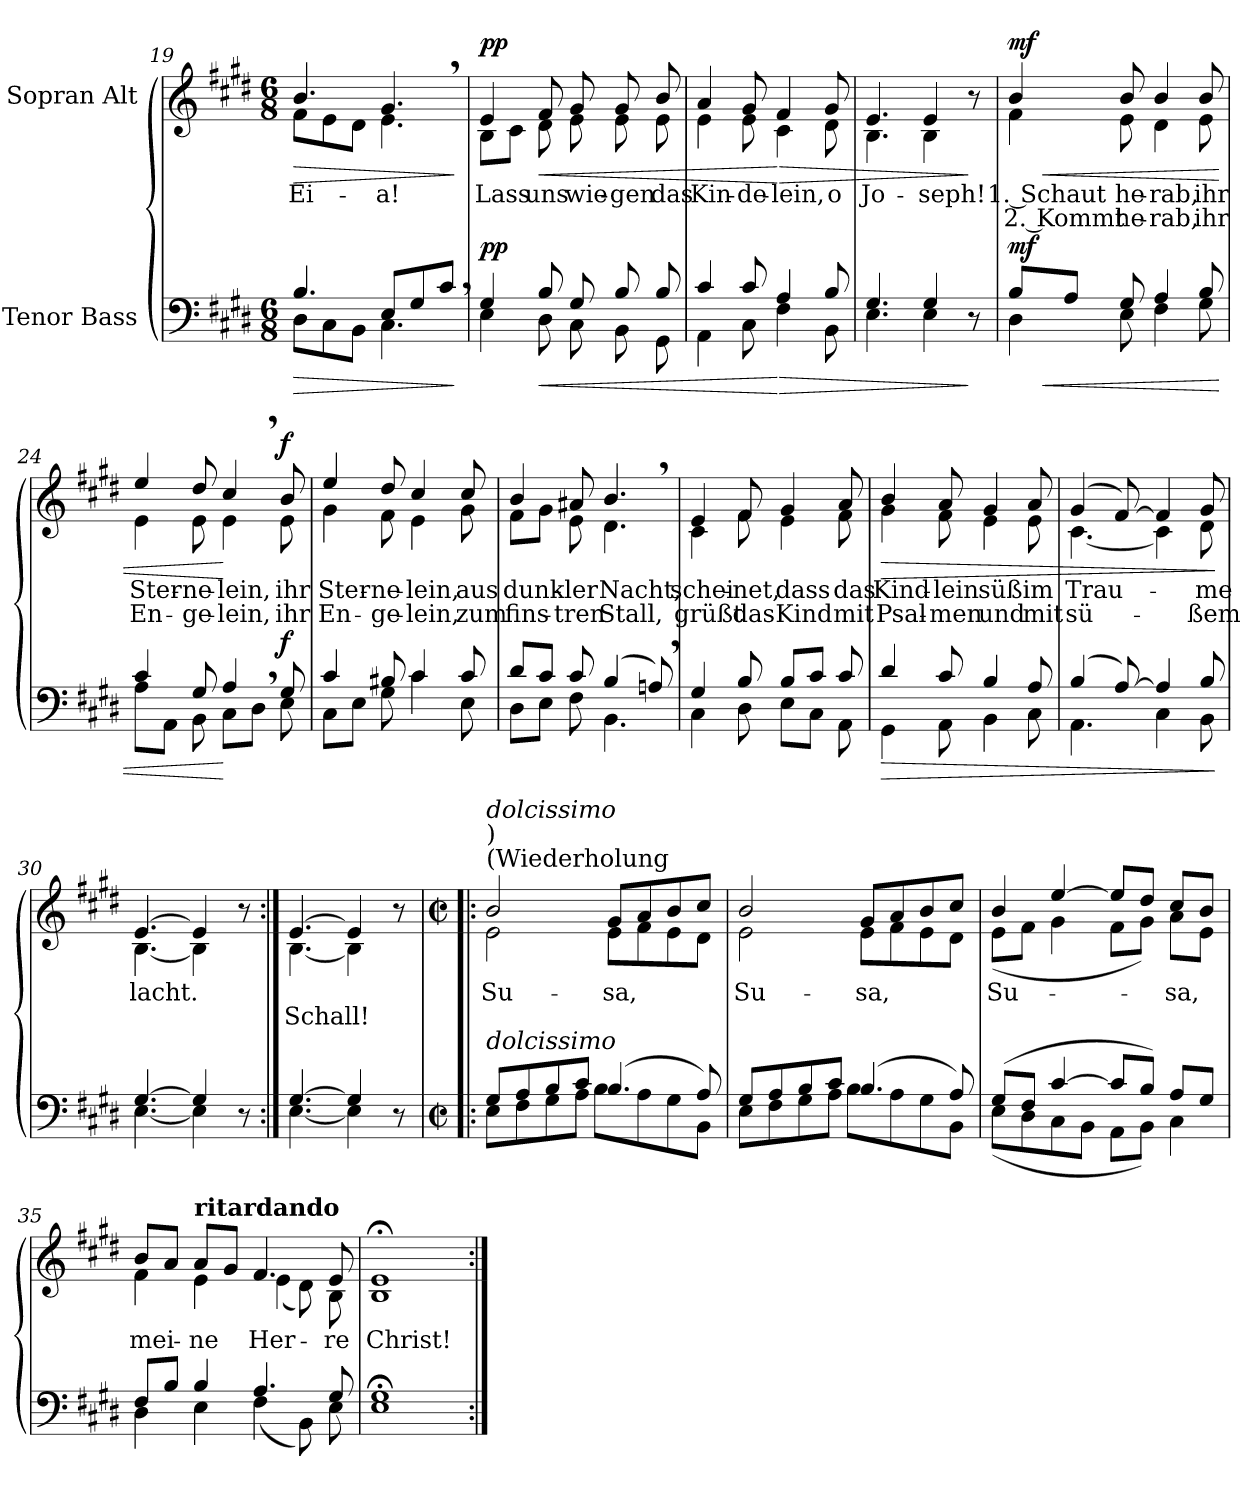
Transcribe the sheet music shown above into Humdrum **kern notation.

**kern	**dynam	**kern	**text	**text	**dynam
*part2	*part2	*part1	*part1	*part1	*part1
*staff2	*staff2	*staff1	*staff1	*staff1	*staff1
*I"Tenor Bass	*	*I"Sopran Alt	*	*	*
*clefF4	*	*clefG2	*	*	*
*k[f#c#g#d#]	*	*k[f#c#g#d#]	*	*	*
*M6/8	*	*M6/8	*	*	*
=19	=19	=19	=19	=19	=19
!	!LO:HP:b	!	!	!	!LO:HP:b
*^	*	*^	*	*	*
4.B/	8D#\L	>	4.b/	8f#\L	Ei-	.	>
.	8C#\	.	.	8e\	.	.	.
.	8BB\J	.	.	8d#\J	.	.	.
8E/L	4.C#\	.	4.g#,/	4.e\	-a!	.	.
8G#/	.	.	.	.	.	.	.
8c#,/J	.	.	.	.	.	.	.
*v	*v	*	*	*	*	*	*
*	*	*v	*v	*	*	*
.	]	.	.	.	]
=20	=20	=20	=20	=20	=20
*^	*	*^	*	*	*
!	!	!LO:DY:a	!	!	!	!	!LO:DY:a
4G#/	4E\	pp	4e/	8B\L	Lass	.	pp
.	.	.	.	8c#\J	.	.	.
!	!	!LO:HP:b	!	!	!	!	!LO:HP:b
8B/	8D#\	<	8f#/	8d#\	uns	.	<
8G#/	8C#\	.	8g#/	8e\	wie-	.	.
8B/	8BB\	.	8g#/	8e\	-gen	.	.
8B/	8GG#\	.	8b/	8e\	das	.	.
=21	=21	=21	=21	=21	=21	=21	=21
4c#/	4AA\	.	4a/	4e\	Kin-	.	.
8c#/	8C#\	.	8g#/	8e\	-de-	.	.
!	!	!LO:HP:n=1:b	!	!	!	!	!LO:HP:n=1:b
4A/	4F#\	[ >	4f#/	4c#\	-lein,	.	[ >
8B/	8BB\	.	8g#/	8d#\	o	.	.
=22	=22	=22	=22	=22	=22	=22	=22
4.G#/	4.E\	.	4.e/	4.B\	Jo-	.	.
4G#/	4E\	.	4e/	4B\	-seph!	.	.
8r	8ryy	]	8r	8ryy	.	.	]
!!LO:LB:g=z	!!
=23	=23	=23	=23	=23	=23	=23	=23
!	!	!LO:HP:b	!	!	!	!	!LO:HP:b
!	!	!LO:DY:n=1:a	!	!	!	!	!LO:DY:n=1:a
8B/L	4D#\	< mf	4b/	4f#\	1. Schaut	2. Kommt	< mf
8A/J	.	.	.	.	.	.	.
8G#/	8E\	.	8b/	8e\	he-	he-	.
4A/	4F#\	.	4b/	4d#\	-rab,	-rab,	.
8B/	8G#\	.	8b/	8e\	ihr	ihr	.
=24	=24	=24	=24	=24	=24	=24	=24
4c#/	8A\L	.	4ee/	4e\	Ster-	En-	.
.	8AA\J	.	.	.	.	.	.
8G#/	8BB\	.	8dd#/	8e\	-ne-	-ge-	.
4A,/	8C#\L	[	4cc#,/	4e\	-lein,	-lein,	[
.	8D#\J	.	.	.	.	.	.
!	!	!LO:DY:a	!	!	!	!	!LO:DY:a
8G#/	8E\	f	8b/	8e\	ihr	ihr	f
=25	=25	=25	=25	=25	=25	=25	=25
4c#/	8C#\L	.	4ee/	4g#\	Ster-	En-	.
.	8E\J	.	.	.	.	.	.
8B#X/	8G#\	.	8dd#/	8f#\	-ne-	-ge-	.
4c#/	4c#\	.	4cc#/	4e\	-lein,	-lein,	.
8c#/	8E\	.	8cc#/	8g#\	aus	zum	.
=26	=26	=26	=26	=26	=26	=26	=26
8d#/L	8D#\L	.	4b/	8f#\L	dunk-	fins-	.
8c#/J	8E\J	.	.	8g#\J	.	.	.
8c#/	8F#\	.	8a#X/	8e\	-ler	-tren	.
(4B/	4.BB\	.	4.b,/	4.d#\	Nacht,	Stall,	.
8An,/)	.	.	.	.	.	.	.
!!LO:LB:g=z	!!
=27	=27	=27	=27	=27	=27	=27	=27
4G#/	4C#\	.	4e/	4c#\	schei-	grüßt	.
8B/	8D#\	.	8f#/	8f#\	-net,	das	.
8B/L	8E\L	.	4g#/	4e\	dass	Kind	.
8c#/J	8C#\J	.	.	.	.	.	.
8c#/	8AA\	.	8a/	8f#\	das	mit	.
=28	=28	=28	=28	=28	=28	=28	=28
!	!	!LO:HP:b	!	!	!	!	!LO:HP:b
4d#/	4GG#\	>	4b/	4g#\	Kind-	Psal-	>
8c#/	8AA\	.	8a/	8f#\	-lein	-men	.
4B/	4BB\	.	4g#/	4e\	süß	und	.
8A/	8C#\	.	8a/	8e\	im	mit	.
=29	=29	=29	=29	=29	=29	=29	=29
(4B/	4.AA\	.	(4g#/	[4.c#\	Trau-	sü-	.
[8A/)	.	.	[8f#/)	.	.	.	.
4A/]	4C#\	.	4f#/]	4c#\]	.	.	.
8B/	8BB\	.	8g#/	8d#\	-me	-ßem	.
*v	*v	*	*	*	*	*	*
*	*	*v	*v	*	*	*
.	]	.	.	.	]
=30	=30	=30	=30	=30	=30
*^	*	*^	*	*	*
[4.G#/	[4.E\	.	[4.e/	[4.B\	lacht.	.	.
4G#/]	4E\]	.	4e/]	4B\]	.	.	.
8r	8ryy	.	8r	8ryy	.	.	.
=31:|!	=31:|!	=31:|!	=31:|!	=31:|!	=31:|!	=31:|!	=31:|!
[4.G#/	[4.E\	.	[4.e/	[4.B\	.	Schall!	.
4G#/]	4E\]	.	4e/]	4B\]	.	.	.
8r	8ryy	.	8r	8ryy	.	.	.
!!LO:LB:g=z	!!
=32!|:	=32!|:	=32!|:	=32!|:	=32!|:	=32!|:	=32!|:	=32!|:
*M2/2	*	*	*M2/2	*	*	*	*
*met(c|)	*	*	*met(c|)	*	*	*	*
!	!	!	!LO:TX:a:t=(Wiederholung	!	!	!	!
!	!	!	!LO:TX:a:t=)	!	!	!	!
!	!	!	!LO:TX:a:i:t=dolcissimo	!	!	!	!
!LO:TX:a:i:t=dolcissimo	!	!	!	!	!	!	!
8G#/L	8E\L	.	2b/	2e\	Su-	.	.
8A/	8F#\	.	.	.	.	.	.
8B/	8G#\	.	.	.	.	.	.
8c#/J	8A\J	.	.	.	.	.	.
(4.B/	8B\L	.	8g#/L	8e\L	-sa,	.	.
.	8A\	.	8a/	8f#\	.	.	.
.	8G#\	.	8b/	8e\	.	.	.
8A/)	8BB\J	.	8cc#/J	8d#\J	.	.	.
=33	=33	=33	=33	=33	=33	=33	=33
8G#/L	8E\L	.	2b/	2e\	Su-	.	.
8A/	8F#\	.	.	.	.	.	.
8B/	8G#\	.	.	.	.	.	.
8c#/J	8A\J	.	.	.	.	.	.
(4.B/	8B\L	.	8g#/L	8e\L	-sa,	.	.
.	8A\	.	8a/	8f#\	.	.	.
.	8G#\	.	8b/	8e\	.	.	.
8A/)	8BB\J	.	8cc#/J	8d#\J	.	.	.
=34	=34	=34	=34	=34	=34	=34	=34
(8G#/L	(8E\L	.	4b/	(8e\L	Su-	.	.
8F#/J	8D#\	.	.	8f#\J	.	.	.
[4c#/	8C#\	.	[4ee/	4g#\	.	.	.
.	8BB\J	.	.	.	.	.	.
8c#/L]	8AA\L	.	8ee/L]	8f#\L	.	.	.
8B/J)	8BB\J)	.	8dd#/J	8g#\J)	.	.	.
8A/L	4C#\	.	8cc#/L	8a\L	-sa,	.	.
8G#/J	.	.	8b/J	8e\J	.	.	.
=35	=35	=35	=35	=35	=35	=35	=35
8F#/L	4D#\	.	8b/L	4f#\	mei-	.	.
8B/J	.	.	8a/J	.	.	.	.
!	!	!	!LO:TX:a:B:t=ritardando	!	!	!	!
4B/	4E\	.	8a/L	4e\	-ne	.	.
.	.	.	8g#/J	.	.	.	.
4.A/	(4F#\	.	4.f#/	(4e\	Her-	.	.
.	8BB\)	.	.	8d#\)	.	.	.
8G#/	8E\	.	8e/	8B\	-re	.	.
=36	=36	=36	=36	=36	=36	=36	=36
1G#;<	1E	.	1e;<	1B	Christ!	.	.
*v	*v	*	*	*	*	*	*
*	*	*v	*v	*	*	*
=:|!	=:|!	=:|!	=:|!	=:|!	=:|!
*-	*-	*-	*-	*-	*-
